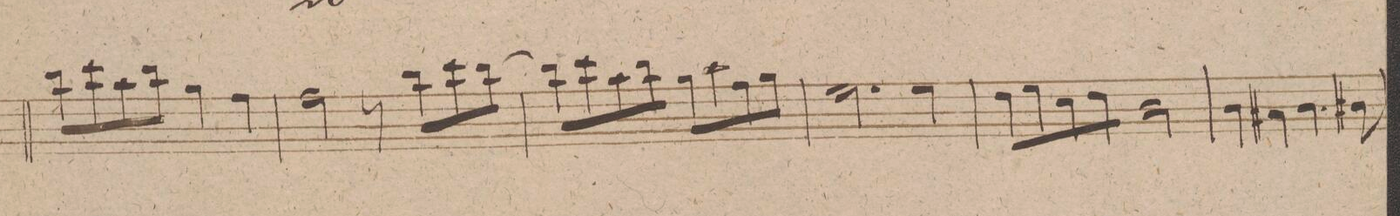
**kern	**dynam
*I"Flauto 2do	*
*clefG2	*
*k[f#c#g#d#]	*
*met(c)	*
*M4/4	*
8bb\L	.
8ccc#\	.
8aa\	.
8bb\J	.
4gg#\	.
4ff#\	.
=226	=226
2ff#\	.
8r	.
8bb\L	.
8ccc#\	.
[8bb\J	.
=227	=227
8bb\L]	.
8ccc#\	.
8aa\	.
8bb\J	.
8gg#\L	.
8aa\	.
8ff#\	.
8gg#\J	.
=228	=228
2.ee\	.
4ee\	.
=229	=229
8dd#\L	.
8ee\	.
8cc#\	.
8dd#\J	.
2b\	.
=230	=230
4b\	.
4a#X\	.
4.b\	.
8b#X\	.
=231	=231
*-	*-
